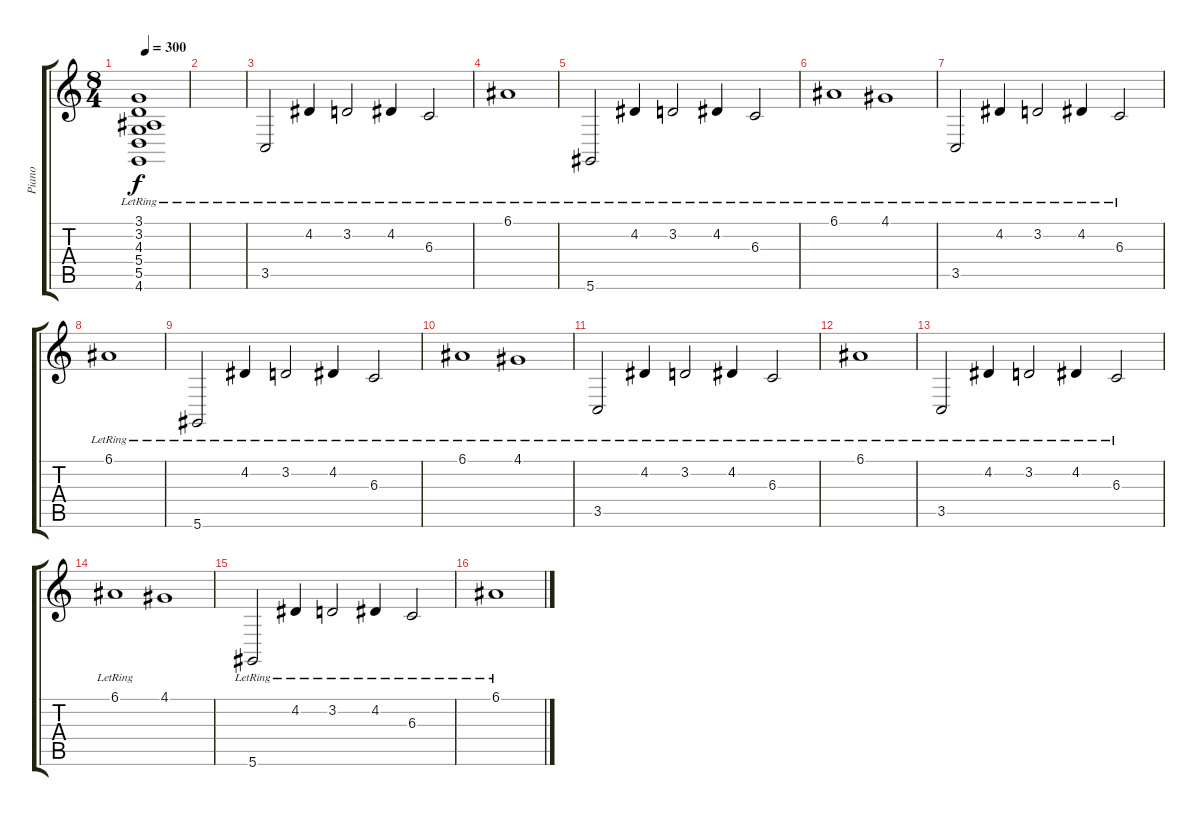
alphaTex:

\track ("Piano" "Piano") {instrument acousticgrandpiano}
\staff {score tabs}
\tuning (E4 B3 Gb3 D3 A2 Eb2) {hide}
\ts (8 4)
\tempo 300
\clef g2
\ks c
(3.1 3.2 4.3 5.4 5.5 4.6{lr}).1{dy f} |
|
3.5{lr}.2 4.2{lr}.4 3.2{lr}.2 4.2{lr}.4 6.3{lr}.2 |
6.1{lr}.1 |
5.6{lr}.2 4.2{lr}.4 3.2{lr}.2 4.2{lr}.4 6.3{lr}.2 |
6.1{lr}.1 4.1{lr}.1 |
3.5{lr}.2 4.2{lr}.4 3.2{lr}.2 4.2{lr}.4 6.3{lr}.2 |
6.1{lr}.1 |
5.6{lr}.2 4.2{lr}.4 3.2{lr}.2 4.2{lr}.4 6.3{lr}.2 |
6.1{lr}.1 4.1{lr}.1 |
3.5{lr}.2 4.2{lr}.4 3.2{lr}.2 4.2{lr}.4 6.3{lr}.2 |
6.1{lr}.1 |
3.5{lr}.2 4.2{lr}.4 3.2{lr}.2 4.2{lr}.4 6.3{lr}.2 |
6.1{lr}.1 4.1.1 |
5.6{lr}.2 4.2{lr}.4 3.2{lr}.2 4.2{lr}.4 6.3{lr}.2 |
6.1{lr}.1
